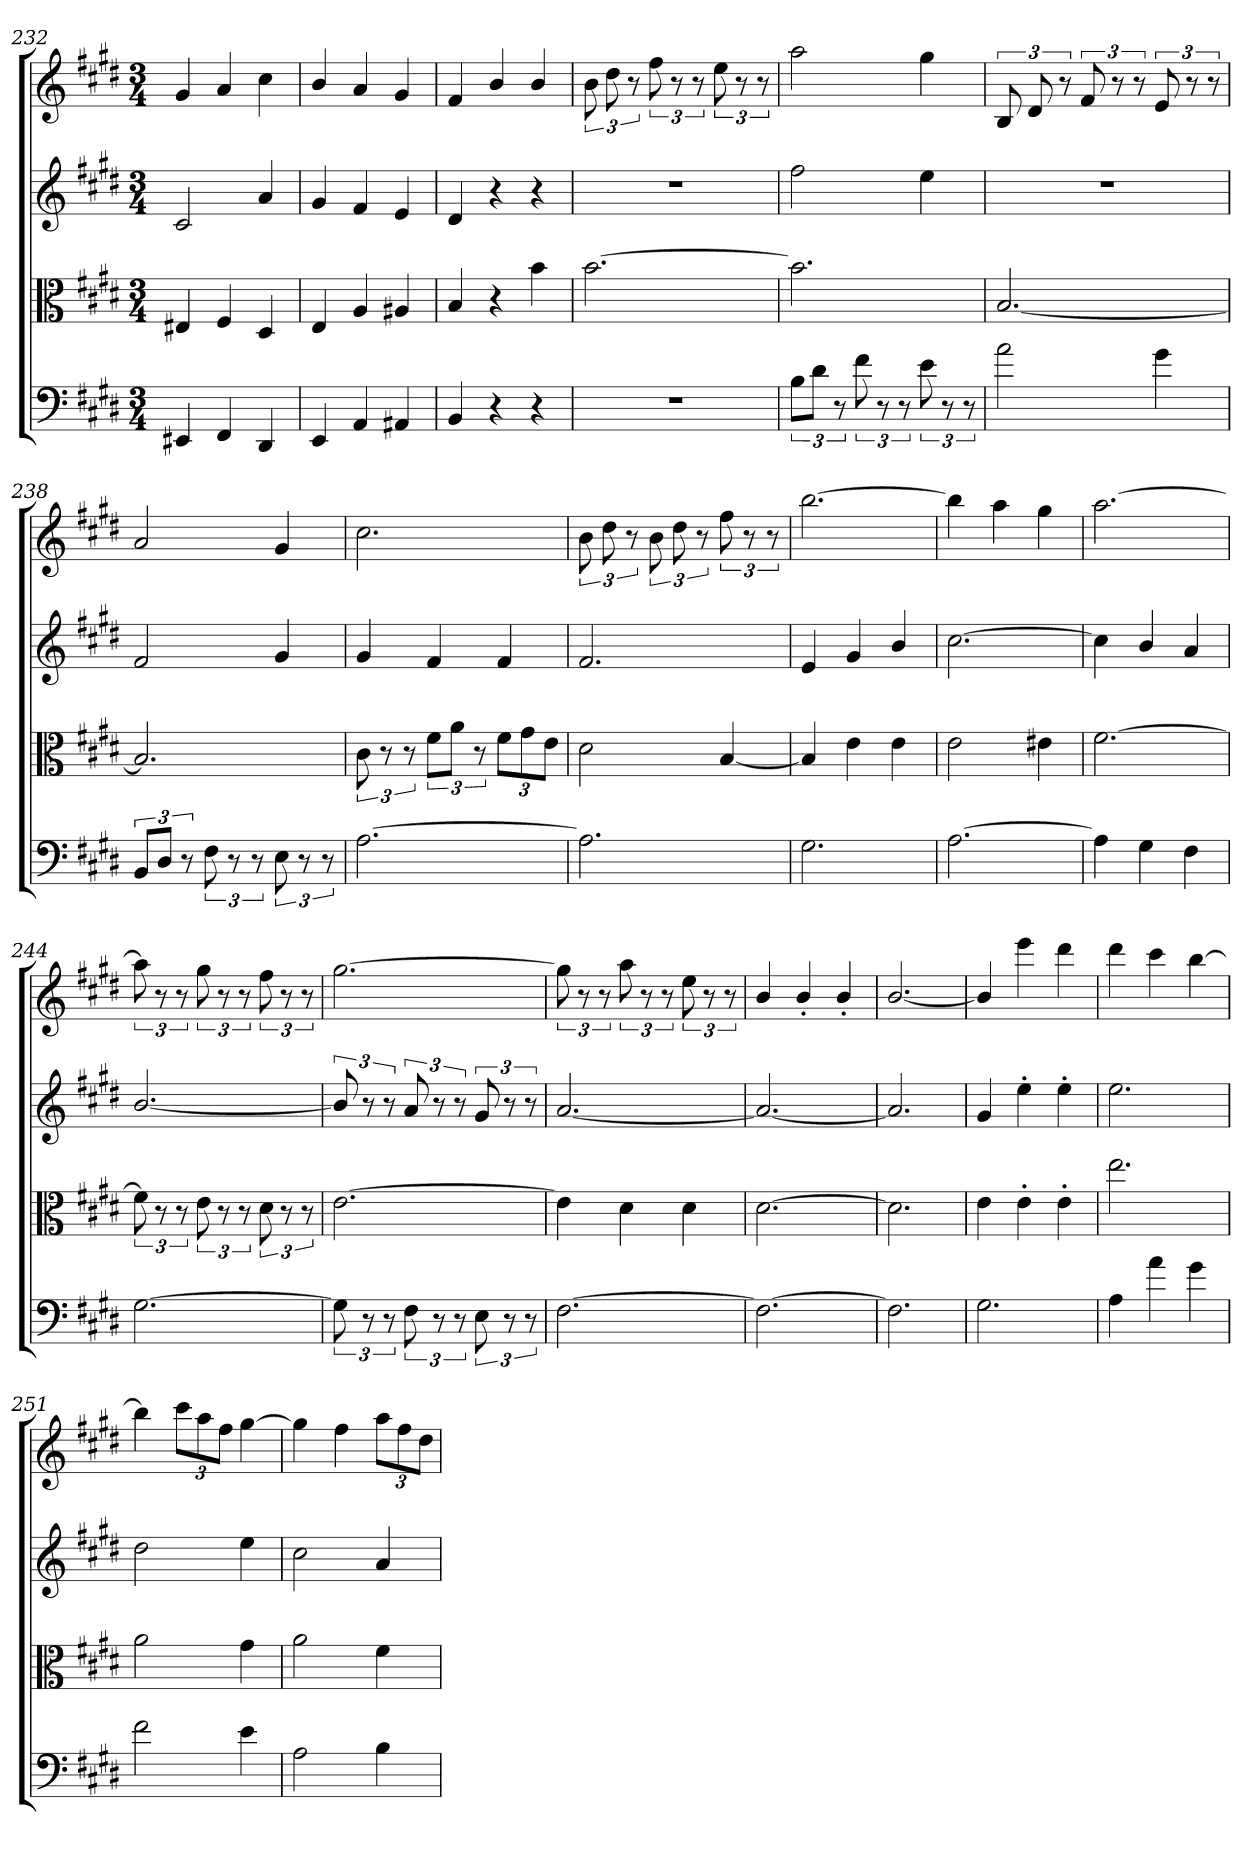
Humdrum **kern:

**kern	**kern	**kern	**kern
*part4	*part3	*part2	*part1
*staff4	*staff3	*staff2	*staff1
*clefF4	*clefC3	*clefG2	*clefG2
*k[f#c#g#d#]	*k[f#c#g#d#]	*k[f#c#g#d#]	*k[f#c#g#d#]
*E:	*E:	*E:	*E:
*M3/4	*M3/4	*M3/4	*M3/4
=232	=232	=232	=232
4EE#X/	4E#X/	2c#/	4g#/
4FF#/	4F#/	.	4a/
4DD#/	4D#/	4a/	4cc#\
=233	=233	=233	=233
4EE/	4E/	4g#/	4b/
4AA/	4A/	4f#/	4a/
4AA#X/	4A#X/	4e/	4g#/
=234	=234	=234	=234
4BB/	4B/	4d#/	4f#/
4r	4r	4r	4b/
4r	4b\	4r	4b/
=235	=235	=235	=235
2.r	[2.b\	2.r	12b\
.	.	.	12dd#\
.	.	.	12r
.	.	.	12ff#\
.	.	.	12r
.	.	.	12r
.	.	.	12ee\
.	.	.	12r
.	.	.	12r
=236	=236	=236	=236
12B\L	2.b\]	2ff#\	2aa\
12d#\J	.	.	.
12r	.	.	.
12f#\	.	.	.
12r	.	.	.
12r	.	.	.
12e\	.	4ee\	4gg#\
12r	.	.	.
12r	.	.	.
=237	=237	=237	=237
2a\	[2.B/	2.r	12B/
.	.	.	12d#/
.	.	.	12r
.	.	.	12f#/
.	.	.	12r
.	.	.	12r
4g#\	.	.	12e/
.	.	.	12r
.	.	.	12r
=238	=238	=238	=238
12BB/L	2.B/]	2f#/	2a/
12D#/J	.	.	.
12r	.	.	.
12F#\	.	.	.
12r	.	.	.
12r	.	.	.
12E\	.	4g#/	4g#/
12r	.	.	.
12r	.	.	.
=239	=239	=239	=239
[2.A\	12c#\	4g#/	2.cc#\
.	12r	.	.
.	12r	.	.
.	12f#\L	4f#/	.
.	12a\J	.	.
.	12r	.	.
.	12f#\L	4f#/	.
.	12g#\	.	.
.	12e\J	.	.
=240	=240	=240	=240
2.A\]	2d#\	2.f#/	12b\
.	.	.	12dd#\
.	.	.	12r
.	.	.	12b\
.	.	.	12dd#\
.	.	.	12r
.	[4B/	.	12ff#\
.	.	.	12r
.	.	.	12r
=241	=241	=241	=241
2.G#\	4B/]	4e/	[2.bb\
.	4e\	4g#/	.
.	4e\	4b/	.
=242	=242	=242	=242
[2.A\	2e\	[2.cc#\	4bb\]
.	.	.	4aa\
.	4e#X\	.	4gg#\
=243	=243	=243	=243
4A\]	[2.f#\	4cc#\]	[2.aa\
4G#\	.	4b/	.
4F#\	.	4a/	.
=244	=244	=244	=244
[2.G#\	12f#\]	[2.b/	12aa\]
.	12r	.	12r
.	12r	.	12r
.	12e\	.	12gg#\
.	12r	.	12r
.	12r	.	12r
.	12d#\	.	12ff#\
.	12r	.	12r
.	12r	.	12r
=245	=245	=245	=245
12G#\]	[2.e\	12b/]	[2.gg#\
12r	.	12r	.
12r	.	12r	.
12F#\	.	12a/	.
12r	.	12r	.
12r	.	12r	.
12E\	.	12g#/	.
12r	.	12r	.
12r	.	12r	.
=246	=246	=246	=246
[2.F#\	4e\]	[2.a/	12gg#\]
.	.	.	12r
.	.	.	12r
.	4d#\	.	12aa\
.	.	.	12r
.	.	.	12r
.	4d#\	.	12ee\
.	.	.	12r
.	.	.	12r
=247	=247	=247	=247
2.F#\_	[2.d#\	2.a/_	4b/
.	.	.	4b'/
.	.	.	4b'/
=248	=248	=248	=248
2.F#\]	2.d#\]	2.a/]	[2.b/
=249	=249	=249	=249
2.G#\	4e\	4g#/	4b/]
.	4e'\	4ee'\	4eee\
.	4e'\	4ee'\	4ddd#\
=250	=250	=250	=250
4A\	2.ee\	2.ee\	4ddd#\
4a\	.	.	4ccc#\
4g#\	.	.	[4bb\
=251	=251	=251	=251
2f#\	2a\	2dd#\	4bb\]
.	.	.	12ccc#\L
.	.	.	12aa\
.	.	.	12ff#\J
4e\	4g#\	4ee\	[4gg#\
=252	=252	=252	=252
2A\	2a\	2cc#\	4gg#\]
.	.	.	4ff#\
4B\	4f#\	4a/	12aa\L
.	.	.	12ff#\
.	.	.	12dd#\J
=	=	=	=
*-	*-	*-	*-
